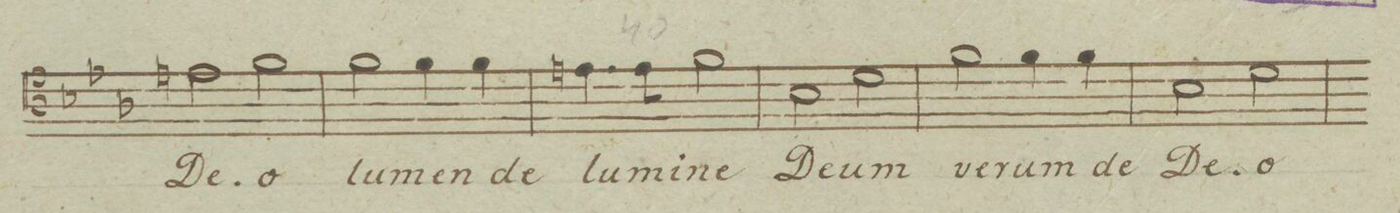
**kern	**text	**dynam
*I"Tenore	*	*
*clefC4	*	*
*k[b-e-a-]	*	*
*met(c)	*	*
*M4/4	*	*
2en\	De-	.
2f\	-o	.
=39	=39	=39
2f\	lu-	.
4f\	-men	.
4f\	de	.
=40	=40	=40
4.en\	lu-	.
8e\	-mi-	.
2f\	-ne	.
=41	=41	=41
2B-\	De-	.
2d\	-um	.
=42	=42	=42
2f\	ve-	.
4f\	-rum	.
4f\	de	.
=43	=43	=43
2B-\	De-	.
2d\	-o	.
=44	=44	=44
*-	*-	*-
